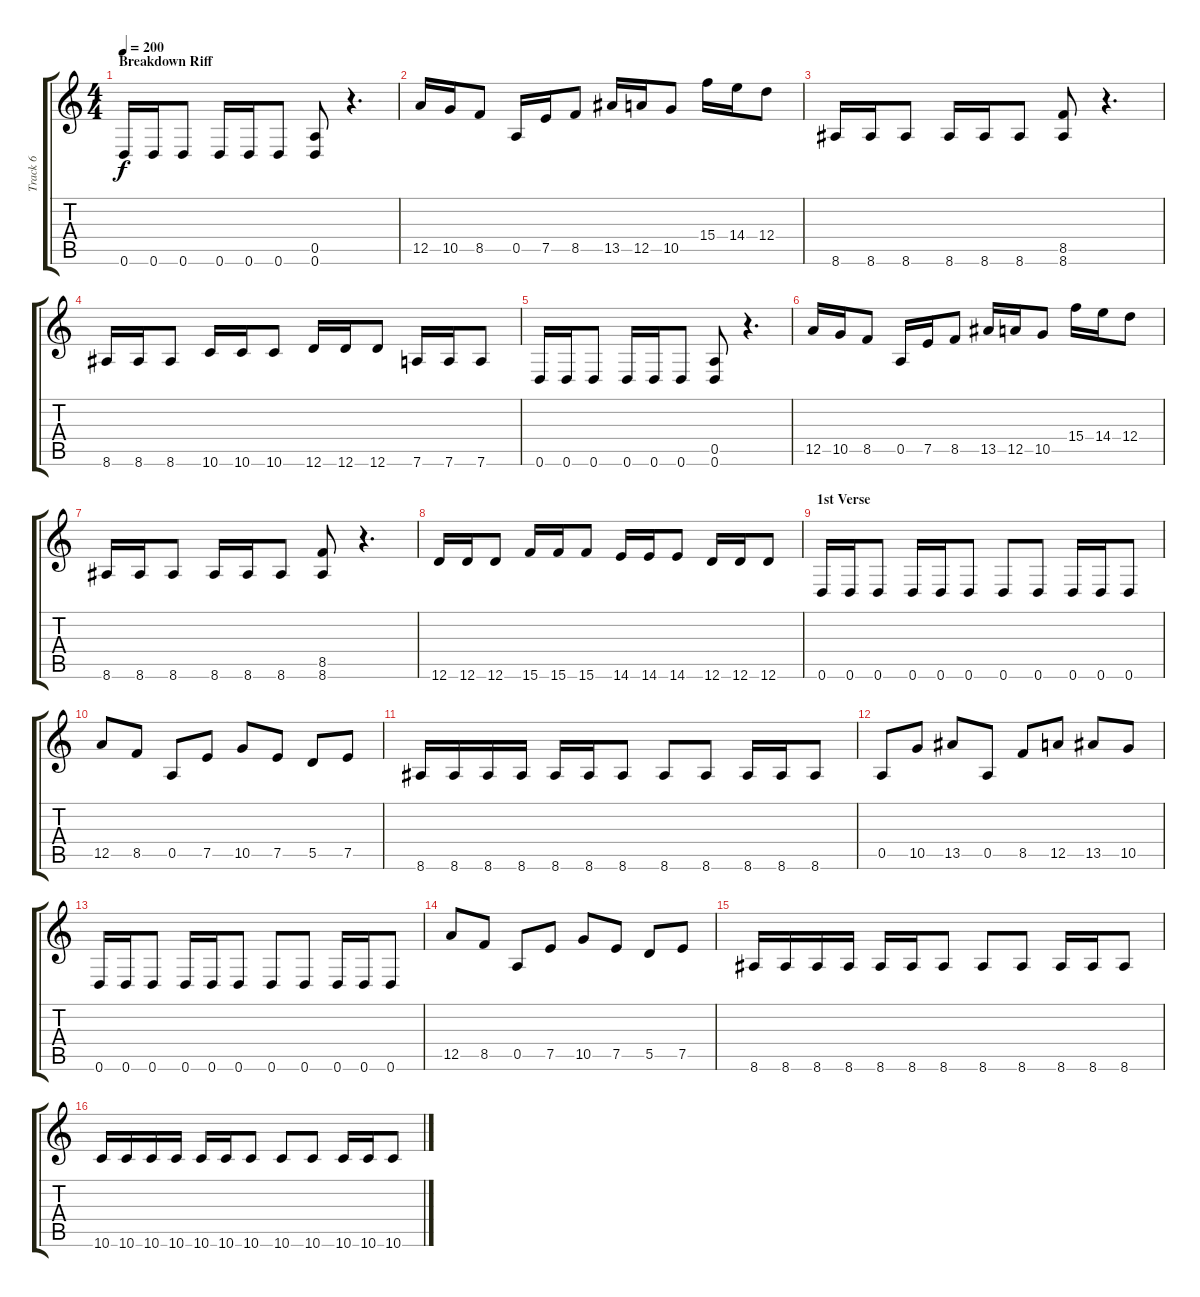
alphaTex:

\track ("Track 6" "Track 6") {instrument distortionguitar}
\staff {score tabs}
\tuning (E4 B3 G3 D3 A2 D2) {hide}
\ts (4 4)
\section ("" "Breakdown Riff")
\tempo 200
\clef g2
\ks c
0.6.16{dy f} 0.6.16 0.6.8 0.6.16 0.6.16 0.6.8 (0.5 0.6).8 r.4{d} |
12.5.16 10.5.16 8.5.8 0.5.16 7.5.16 8.5.8 13.5.16 12.5.16 10.5.8 15.4.16 14.4.16 12.4.8 |
8.6.16 8.6.16 8.6.8 8.6.16 8.6.16 8.6.8 (8.5 8.6).8 r.4{d} |
8.6.16 8.6.16 8.6.8 10.6.16 10.6.16 10.6.8 12.6.16 12.6.16 12.6.8 7.6.16 7.6.16 7.6.8 |
0.6.16 0.6.16 0.6.8 0.6.16 0.6.16 0.6.8 (0.5 0.6).8 r.4{d} |
12.5.16 10.5.16 8.5.8 0.5.16 7.5.16 8.5.8 13.5.16 12.5.16 10.5.8 15.4.16 14.4.16 12.4.8 |
8.6.16 8.6.16 8.6.8 8.6.16 8.6.16 8.6.8 (8.5 8.6).8 r.4{d} |
12.6.16 12.6.16 12.6.8 15.6.16 15.6.16 15.6.8 14.6.16 14.6.16 14.6.8 12.6.16 12.6.16 12.6.8 |
\section ("" "1st Verse")
0.6.16 0.6.16 0.6.8 0.6.16 0.6.16 0.6.8 0.6.8 0.6.8 0.6.16 0.6.16 0.6.8 |
12.5.8 8.5.8 0.5.8 7.5.8 10.5.8 7.5.8 5.5.8 7.5.8 |
8.6.16 8.6.16 8.6.16 8.6.16 8.6.16 8.6.16 8.6.8 8.6.8 8.6.8 8.6.16 8.6.16 8.6.8 |
0.5.8 10.5.8 13.5.8 0.5.8 8.5.8 12.5.8 13.5.8 10.5.8 |
0.6.16 0.6.16 0.6.8 0.6.16 0.6.16 0.6.8 0.6.8 0.6.8 0.6.16 0.6.16 0.6.8 |
12.5.8 8.5.8 0.5.8 7.5.8 10.5.8 7.5.8 5.5.8 7.5.8 |
8.6.16 8.6.16 8.6.16 8.6.16 8.6.16 8.6.16 8.6.8 8.6.8 8.6.8 8.6.16 8.6.16 8.6.8 |
10.6.16 10.6.16 10.6.16 10.6.16 10.6.16 10.6.16 10.6.8 10.6.8 10.6.8 10.6.16 10.6.16 10.6.8
